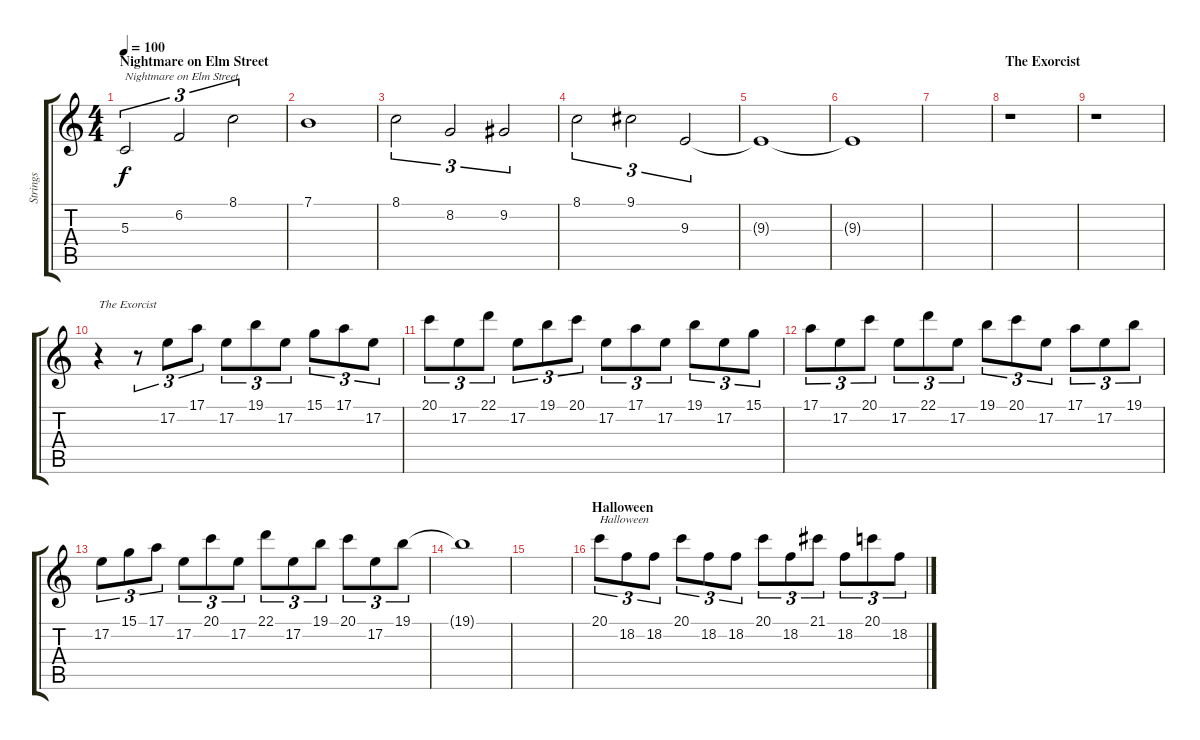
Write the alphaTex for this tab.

\track ("Strings" "Strings") {instrument synthstrings2}
\staff {score tabs}
\tuning (E4 B3 G3 D3 A2 D2) {hide}
\ts (4 4)
\section ("" "Nightmare on Elm Street")
\tempo 100
\clef g2
\ks c
5.3.2{tu (3 2) txt "Nightmare on Elm Street" dy f instrument synthstrings2} 6.2.2{tu (3 2)} 8.1.2{tu (3 2)} |
7.1.1 |
8.1.2{tu (3 2)} 8.2.2{tu (3 2)} 9.2.2{tu (3 2)} |
8.1.2{tu (3 2)} 9.1.2{tu (3 2)} 9.3.2{tu (3 2)} |
9.3{t}.1 |
9.3{t}.1 |
|
\section ("" "The Exorcist")
r.1 |
r.1 |
r.4{txt "The Exorcist"} r.8{tu (3 2)} 17.2.8{tu (3 2)} 17.1.8{tu (3 2)} 17.2.8{tu (3 2)} 19.1.8{tu (3 2)} 17.2.8{tu (3 2)} 15.1.8{tu (3 2)} 17.1.8{tu (3 2)} 17.2.8{tu (3 2)} |
20.1.8{tu (3 2)} 17.2.8{tu (3 2)} 22.1.8{tu (3 2)} 17.2.8{tu (3 2)} 19.1.8{tu (3 2)} 20.1.8{tu (3 2)} 17.2.8{tu (3 2)} 17.1.8{tu (3 2)} 17.2.8{tu (3 2)} 19.1.8{tu (3 2)} 17.2.8{tu (3 2)} 15.1.8{tu (3 2)} |
17.1.8{tu (3 2)} 17.2.8{tu (3 2)} 20.1.8{tu (3 2)} 17.2.8{tu (3 2)} 22.1.8{tu (3 2)} 17.2.8{tu (3 2)} 19.1.8{tu (3 2)} 20.1.8{tu (3 2)} 17.2.8{tu (3 2)} 17.1.8{tu (3 2)} 17.2.8{tu (3 2)} 19.1.8{tu (3 2)} |
17.2.8{tu (3 2)} 15.1.8{tu (3 2)} 17.1.8{tu (3 2)} 17.2.8{tu (3 2)} 20.1.8{tu (3 2)} 17.2.8{tu (3 2)} 22.1.8{tu (3 2)} 17.2.8{tu (3 2)} 19.1.8{tu (3 2)} 20.1.8{tu (3 2)} 17.2.8{tu (3 2)} 19.1.8{tu (3 2)} |
19.1{t}.1 |
|
\section ("" "Halloween")
20.1.8{tu (3 2) txt "Halloween" instrument synthstrings2} 18.2.8{tu (3 2)} 18.2.8{tu (3 2)} 20.1.8{tu (3 2)} 18.2.8{tu (3 2)} 18.2.8{tu (3 2)} 20.1.8{tu (3 2)} 18.2.8{tu (3 2)} 21.1.8{tu (3 2)} 18.2.8{tu (3 2)} 20.1.8{tu (3 2)} 18.2.8{tu (3 2)}
